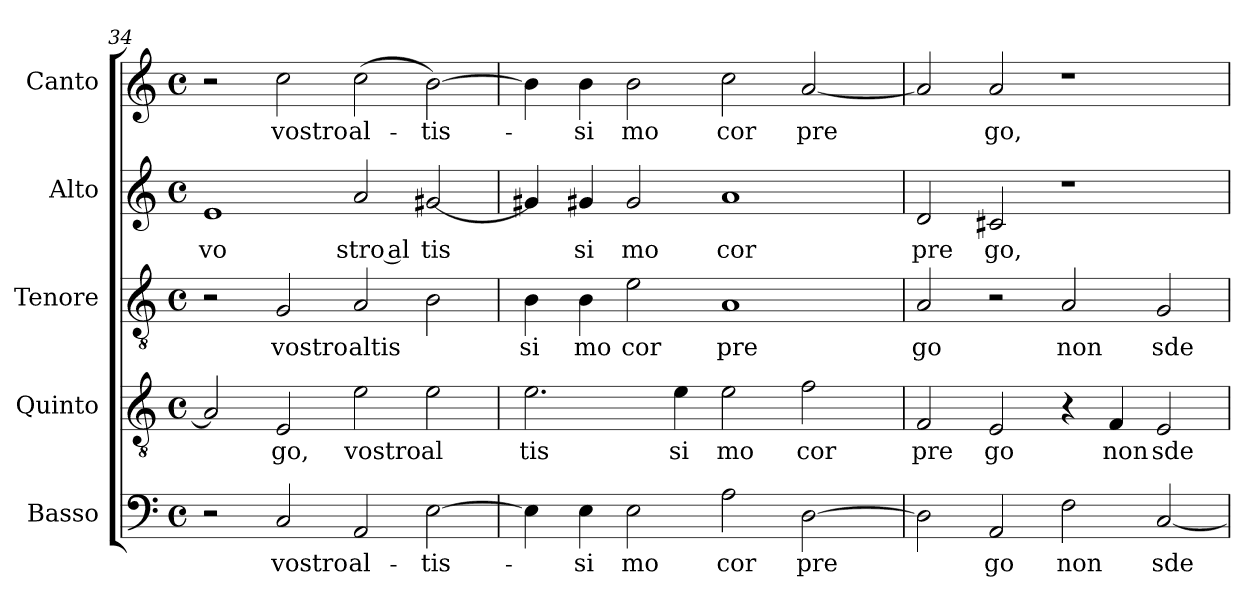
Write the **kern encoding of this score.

**kern	**text	**kern	**text	**kern	**text	**kern	**text	**kern	**text
*part5	*part5	*part4	*part4	*part3	*part3	*part2	*part2	*part1	*part1
*staff5	*staff5	*staff4	*staff4	*staff3	*staff3	*staff2	*staff2	*staff1	*staff1
*I"Basso	*	*I"Quinto	*	*I"Tenore	*	*I"Alto	*	*I"Canto	*
*clefF4	*	*clefGv2	*	*clefGv2	*	*clefG2	*	*clefG2	*
*M4/4	*	*M4/4	*	*M4/4	*	*M4/4	*	*M4/4	*
*met(c)	*	*met(c)	*	*met(c)	*	*met(c)	*	*met(c)	*
=34	=34	=34	=34	=34	=34	=34	=34	=34	=34
!	!	!	!	!	!	!	!LO:LY:b:cj	!	!
2r	.	2A/]	.	2r	.	1e	vo	2r	.
!	!LO:LY:b	!	!LO:LY:b:cj	!	!LO:LY:b	!	!	!	!LO:LY:b
2C/	vostro	2E/	go,	2G/	vostro	.	.	2cc\	vostro
!	!LO:LY:b	!	!LO:LY:b	!	!LO:LY:b	!	!LO:LY:b:rj	!	!LO:LY:b
2AA/	al-	2e\	vostro	2A/	altis	2a/	stro al	(<2cc\	al-
!	!LO:LY:b:cj	!	!LO:LY:b	!	!	!	!LO:LY:b:cj	!	!LO:LY:b:cj
[<2E\	-tis-	2e\	al	(2B\	.	[>2g#X/	tis	[>2b\)	-tis-
!!LO:LB:g=z
=35	=35	=35	=35	=35	=35	=35	=35	=35	=35
!	!	!	!LO:LY:b:cj	!	!LO:LY:b:cj	!	!	!	!
*^	*	*	*	*	*	*^	*	*^	*
4E\]	64ryy	.	2.e\	tis	4B\	si	4g#X/]	64ryy	.	4b\]	64ryy	.
.	1ryy	.	.	.	.	.	.	1ryy	.	.	1ryy	.
!	!	!LO:LY:b:cj	!	!	!	!LO:LY:b:cj	!	!	!LO:LY:b:cj	!	!	!LO:LY:b:cj
4E\	.	-si	.	.	4B\	mo	4g#X/	.	si	4b\	.	-si
!	!	!LO:LY:b:cj	!	!	!	!LO:LY:b:cj	!	!	!LO:LY:b:cj	!	!	!LO:LY:b:cj
2E\	.	mo	.	.	2e\	cor	2g#/	.	mo	2b\	.	mo
!	!	!	!	!LO:LY:b:cj	!	!	!	!	!	!	!	!
.	.	.	4e\	si	.	.	.	.	.	.	.	.
!	!	!LO:LY:b:cj	!	!LO:LY:b:cj	!	!LO:LY:b:cj	!	!	!LO:LY:b:cj	!	!	!LO:LY:b:cj
2A\	.	cor	2e\	mo	1A	pre	1a	.	cor	2cc\	.	cor
.	2ryy	.	.	.	.	.	.	2ryy	.	.	2ryy	.
!	!	!LO:LY:b	!	!LO:LY:b:cj	!	!	!	!	!	!	!	!LO:LY:b
[>2D\	.	pre	2f\	cor	.	.	.	.	.	[<2a/	.	pre
.	4ryy	.	.	.	.	.	.	4ryy	.	.	4ryy	.
.	8...ryy	.	.	.	.	.	.	8...ryy	.	.	8...ryy	.
=36	=36	=36	=36	=36	=36	=36	=36	=36	=36	=36	=36	=36
!	!	!	!	!LO:LY:b:cj	!	!LO:LY:b:cj	!	!	!LO:LY:b:cj	!	!	!
*	*	*	*	*	*	*	*v	*v	*	*	*	*
*v	*v	*	*	*	*	*	*	*	*v	*v	*
2D\]	.	2F/	pre	2A/	go	2d/	pre	2a/]	.
!	!LO:LY:b:cj	!	!LO:LY:b:cj	!	!	!	!LO:LY:b:cj	!	!LO:LY:b:cj
2AA/	go	2E/	go	2r	.	2c#X/	go,-	2a/	go,
!	!LO:LY:b:cj	!	!	!	!LO:LY:b:cj	!	!	!	!
2F\	non	4r	.	2A/	non	1r	.	1r	.
!	!	!	!LO:LY:b:cj	!	!	!	!	!	!
.	.	4F/	non	.	.	.	.	.	.
!	!LO:LY:b	!	!LO:LY:b:cj	!	!LO:LY:b:cj	!	!	!	!
[<2C/	sde	2E/	sde	2G/	sde	.	.	.	.
=	=	=	=	=	=	=	=	=	=
*-	*-	*-	*-	*-	*-	*-	*-	*-	*-
